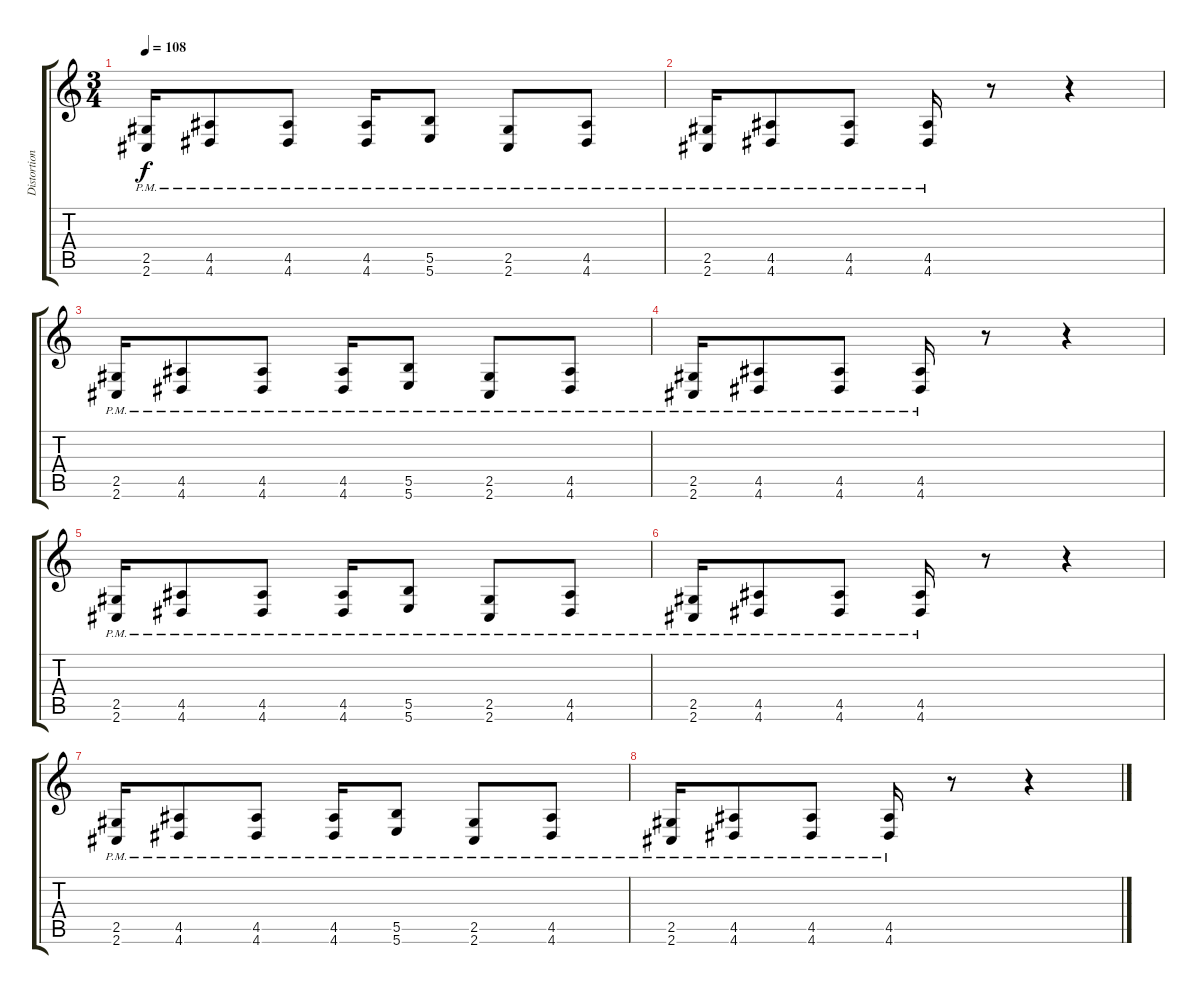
\track ("Distortion Guitar1" "Distortion") {instrument distortionguitar}
\staff {score tabs}
\tuning (Db4 Ab3 E3 B2 Gb2 B1) {hide}
\ts (3 4)
\tempo 108
\clef g2
\ks c
(2.5 2.6{pm}).16{dy f} (4.5 4.6{pm}).8 (4.5 4.6{pm}).8 (4.5 4.6{pm}).16 (5.5 5.6{pm}).8 (2.5 2.6{pm}).8 (4.5 4.6{pm}).8 |
(2.5 2.6{pm}).16 (4.5 4.6{pm}).8 (4.5 4.6{pm}).8 (4.5 4.6{pm}).16 r.8 r.4 |
(2.5 2.6{pm}).16 (4.5 4.6{pm}).8 (4.5 4.6{pm}).8 (4.5 4.6{pm}).16 (5.5 5.6{pm}).8 (2.5 2.6{pm}).8 (4.5 4.6{pm}).8 |
(2.5 2.6{pm}).16 (4.5 4.6{pm}).8 (4.5 4.6{pm}).8 (4.5 4.6{pm}).16 r.8 r.4 |
(2.5 2.6{pm}).16 (4.5 4.6{pm}).8 (4.5 4.6{pm}).8 (4.5 4.6{pm}).16 (5.5 5.6{pm}).8 (2.5 2.6{pm}).8 (4.5 4.6{pm}).8 |
(2.5 2.6{pm}).16 (4.5 4.6{pm}).8 (4.5 4.6{pm}).8 (4.5 4.6{pm}).16 r.8 r.4 |
(2.5 2.6{pm}).16 (4.5 4.6{pm}).8 (4.5 4.6{pm}).8 (4.5 4.6{pm}).16 (5.5 5.6{pm}).8 (2.5 2.6{pm}).8 (4.5 4.6{pm}).8 |
(2.5 2.6{pm}).16 (4.5 4.6{pm}).8 (4.5 4.6{pm}).8 (4.5 4.6{pm}).16 r.8 r.4
